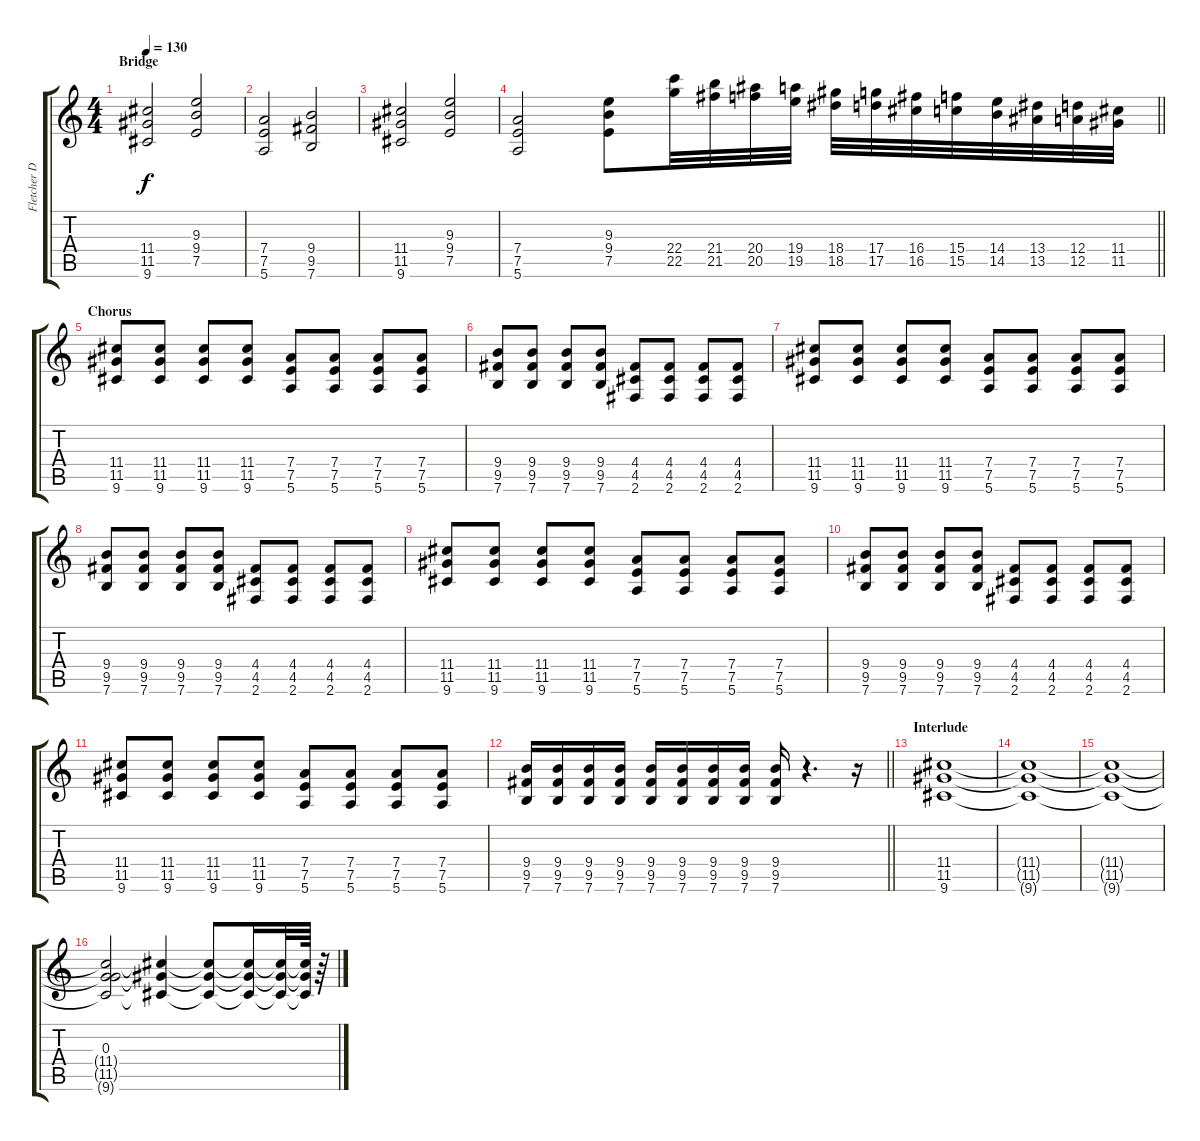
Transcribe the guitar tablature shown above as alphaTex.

\track ("Fletcher Dragge" "Fletcher D") {instrument distortionguitar}
\staff {score tabs}
\tuning (E4 B3 G3 D3 A2 E2) {hide}
\ts (4 4)
\section ("" "Bridge")
\tempo 130
\clef g2
\ks c
(11.4 11.5 9.6).2{dy f} (9.3 9.4 7.5).2 |
(7.4 7.5 5.6).2 (9.4 9.5 7.6).2 |
(11.4 11.5 9.6).2 (9.3 9.4 7.5).2 |
\barLineRight lightlight
(7.4 7.5 5.6).2 (9.3 9.4 7.5).8 (22.4 22.5).32 (21.4 21.5).32 (20.4 20.5).32 (19.4 19.5).32 (18.4 18.5).32 (17.4 17.5).32 (16.4 16.5).32 (15.4 15.5).32 (14.4 14.5).32 (13.4 13.5).32 (12.4 12.5).32 (11.4 11.5).32 |
\section ("" "Chorus")
(11.4 11.5 9.6).8 (11.4 11.5 9.6).8 (11.4 11.5 9.6).8 (11.4 11.5 9.6).8 (7.4 7.5 5.6).8 (7.4 7.5 5.6).8 (7.4 7.5 5.6).8 (7.4 7.5 5.6).8 |
(9.4 9.5 7.6).8 (9.4 9.5 7.6).8 (9.4 9.5 7.6).8 (9.4 9.5 7.6).8 (4.4 4.5 2.6).8 (4.4 4.5 2.6).8 (4.4 4.5 2.6).8 (4.4 4.5 2.6).8 |
(11.4 11.5 9.6).8 (11.4 11.5 9.6).8 (11.4 11.5 9.6).8 (11.4 11.5 9.6).8 (7.4 7.5 5.6).8 (7.4 7.5 5.6).8 (7.4 7.5 5.6).8 (7.4 7.5 5.6).8 |
(9.4 9.5 7.6).8 (9.4 9.5 7.6).8 (9.4 9.5 7.6).8 (9.4 9.5 7.6).8 (4.4 4.5 2.6).8 (4.4 4.5 2.6).8 (4.4 4.5 2.6).8 (4.4 4.5 2.6).8 |
(11.4 11.5 9.6).8 (11.4 11.5 9.6).8 (11.4 11.5 9.6).8 (11.4 11.5 9.6).8 (7.4 7.5 5.6).8 (7.4 7.5 5.6).8 (7.4 7.5 5.6).8 (7.4 7.5 5.6).8 |
(9.4 9.5 7.6).8 (9.4 9.5 7.6).8 (9.4 9.5 7.6).8 (9.4 9.5 7.6).8 (4.4 4.5 2.6).8 (4.4 4.5 2.6).8 (4.4 4.5 2.6).8 (4.4 4.5 2.6).8 |
(11.4 11.5 9.6).8 (11.4 11.5 9.6).8 (11.4 11.5 9.6).8 (11.4 11.5 9.6).8 (7.4 7.5 5.6).8 (7.4 7.5 5.6).8 (7.4 7.5 5.6).8 (7.4 7.5 5.6).8 |
\barLineRight lightlight
(9.4 9.5 7.6).16 (9.4 9.5 7.6).16 (9.4 9.5 7.6).16 (9.4 9.5 7.6).16 (9.4 9.5 7.6).16 (9.4 9.5 7.6).16 (9.4 9.5 7.6).16 (9.4 9.5 7.6).16 (9.4 9.5 7.6).16 r.4{d} r.16 |
\section ("" "Interlude")
(11.4 11.5 9.6).1{volume 5} |
(11.4{t} 11.5{t} 9.6{t}).1 |
(11.4{t} 11.5{t} 9.6{t}).1 |
(0.3 11.4{t} 11.5{t} 9.6{t}).2 (11.4{t} 11.5{t} 9.6{t}).4 (11.4{t} 11.5{t} 9.6{t}).8 (11.4{t} 11.5{t} 9.6{t}).16 (11.4{t} 11.5{t} 9.6{t}).32 (11.4{t} 11.5{t} 9.6{t}).64 r.64{volume 13}
